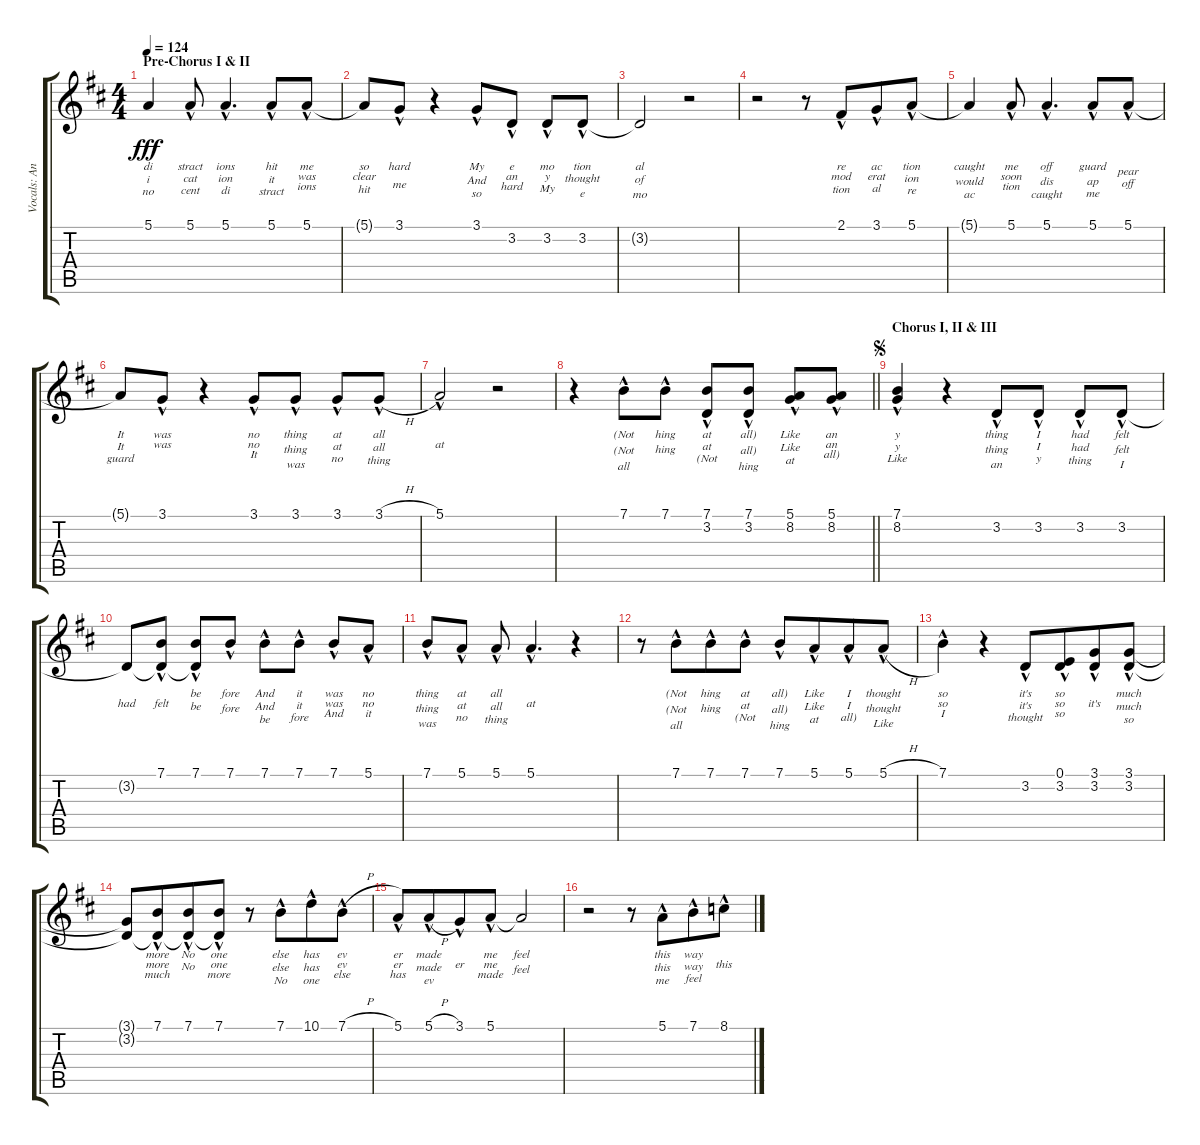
\track ("Vocals: Ann" "Vocals: An") {instrument lead2sawtooth}
\staff {score tabs}
\tuning (E4 B3 G3 D3 A2 E2) {hide}
\ts (4 4)
\section ("" "Pre-Chorus I & II")
\tempo 124
\clef g2
\ks d
5.1{t}.4{lyrics (0 "di") lyrics (1 "i") lyrics (2 "no") lyrics (3 "") lyrics (4 "") dy fff} 5.1{hac}.8{lyrics (0 "stract") lyrics (1 "cat") lyrics (2 "cent") lyrics (3 "") lyrics (4 "")} 5.1{hac}.4{d lyrics (0 "ions") lyrics (1 "ion") lyrics (2 "di") lyrics (3 "") lyrics (4 "")} 5.1{hac}.8{lyrics (0 "hit") lyrics (1 "it") lyrics (2 "stract") lyrics (3 "") lyrics (4 "")} 5.1{hac}.8{lyrics (0 "me") lyrics (1 "was") lyrics (2 "ions") lyrics (3 "") lyrics (4 "")} |
5.1{t}.8{lyrics (0 "so") lyrics (1 "clear") lyrics (2 "hit") lyrics (3 "") lyrics (4 "")} 3.1{hac}.8{lyrics (0 "hard") lyrics (1 "") lyrics (2 "me") lyrics (3 "") lyrics (4 "")} r.4 3.1{hac}.8{lyrics (0 "My") lyrics (1 "And") lyrics (2 "so") lyrics (3 "") lyrics (4 "")} 3.2{hac}.8{lyrics (0 "e") lyrics (1 "an") lyrics (2 "hard") lyrics (3 "") lyrics (4 "")} 3.2{hac}.8{lyrics (0 "mo") lyrics (1 "y") lyrics (2 "My") lyrics (3 "") lyrics (4 "")} 3.2{hac}.8{lyrics (0 "tion") lyrics (1 "thought") lyrics (2 "e") lyrics (3 "") lyrics (4 "")} |
3.2{t}.2{lyrics (0 "al") lyrics (1 "of") lyrics (2 "mo") lyrics (3 "") lyrics (4 "")} r.2 |
r.2 r.8 2.1{hac}.8{lyrics (0 "re") lyrics (1 "mod") lyrics (2 "tion") lyrics (3 "") lyrics (4 "") beam merge} 3.1{hac}.8{lyrics (0 "ac") lyrics (1 "erat") lyrics (2 "al") lyrics (3 "") lyrics (4 "")} 5.1{hac}.8{lyrics (0 "tion") lyrics (1 "ion") lyrics (2 "re") lyrics (3 "") lyrics (4 "")} |
5.1{t}.4{lyrics (0 "caught") lyrics (1 "would") lyrics (2 "ac") lyrics (3 "") lyrics (4 "")} 5.1{hac}.8{lyrics (0 "me") lyrics (1 "soon") lyrics (2 "tion") lyrics (3 "") lyrics (4 "")} 5.1{hac}.4{d lyrics (0 "off") lyrics (1 "dis") lyrics (2 "caught") lyrics (3 "") lyrics (4 "")} 5.1{hac}.8{lyrics (0 "guard") lyrics (1 "ap") lyrics (2 "me") lyrics (3 "") lyrics (4 "")} 5.1{hac}.8{lyrics (0 "") lyrics (1 "pear") lyrics (2 "off") lyrics (3 "") lyrics (4 "")} |
5.1{t}.8{lyrics (0 "It") lyrics (1 "It") lyrics (2 "guard") lyrics (3 "") lyrics (4 "")} 3.1{hac}.8{lyrics (0 "was") lyrics (1 "was") lyrics (2 "") lyrics (3 "") lyrics (4 "")} r.4 3.1{hac}.8{lyrics (0 "no") lyrics (1 "no") lyrics (2 "It") lyrics (3 "") lyrics (4 "")} 3.1{hac}.8{lyrics (0 "thing") lyrics (1 "thing") lyrics (2 "was") lyrics (3 "") lyrics (4 "")} 3.1{hac}.8{lyrics (0 "at") lyrics (1 "at") lyrics (2 "no") lyrics (3 "") lyrics (4 "")} 3.1{h hac}.8{lyrics (0 "all") lyrics (1 "all") lyrics (2 "thing") lyrics (3 "") lyrics (4 "")} |
5.1{hac}.2{lyrics (0 "") lyrics (1 "") lyrics (2 "at") lyrics (3 "") lyrics (4 "")} r.2 |
\barLineRight lightlight
r.4 7.1{hac}.8{lyrics (0 "(Not") lyrics (1 "(Not") lyrics (2 "all") lyrics (3 "") lyrics (4 "")} 7.1{hac}.8{lyrics (0 "hing") lyrics (1 "hing") lyrics (2 "") lyrics (3 "") lyrics (4 "")} (7.1{hac} 3.2{hac}).8{lyrics (0 "at") lyrics (1 "at") lyrics (2 "(Not") lyrics (3 "") lyrics (4 "")} (7.1{hac} 3.2{hac}).8{lyrics (0 "all)") lyrics (1 "all)") lyrics (2 "hing") lyrics (3 "") lyrics (4 "")} (5.1{hac} 8.2{hac}).8{lyrics (0 "Like") lyrics (1 "Like") lyrics (2 "at") lyrics (3 "") lyrics (4 "")} (5.1{hac} 8.2{hac}).8{lyrics (0 "an") lyrics (1 "an") lyrics (2 "all)") lyrics (3 "") lyrics (4 "")} |
\section ("" "Chorus I, II & III")
\jump segno
(7.1{hac} 8.2{hac}).4{lyrics (0 "y") lyrics (1 "y") lyrics (2 "Like") lyrics (3 "") lyrics (4 "")} r.4 3.2{hac}.8{lyrics (0 "thing") lyrics (1 "thing") lyrics (2 "an") lyrics (3 "") lyrics (4 "")} 3.2{hac}.8{lyrics (0 "I") lyrics (1 "I") lyrics (2 "y") lyrics (3 "") lyrics (4 "")} 3.2{hac}.8{lyrics (0 "had") lyrics (1 "had") lyrics (2 "thing") lyrics (3 "") lyrics (4 "")} 3.2{hac}.8{lyrics (0 "felt") lyrics (1 "felt") lyrics (2 "I") lyrics (3 "") lyrics (4 "")} |
3.2{t}.8{lyrics (0 "") lyrics (1 "") lyrics (2 "had") lyrics (3 "") lyrics (4 "")} (7.1{hac} 3.2{t}).8{lyrics (0 "") lyrics (1 "") lyrics (2 "felt") lyrics (3 "") lyrics (4 "")} (7.1{hac} 3.2{t}).8{lyrics (0 "be") lyrics (1 "be") lyrics (2 "") lyrics (3 "") lyrics (4 "")} 7.1{hac}.8{lyrics (0 "fore") lyrics (1 "fore") lyrics (2 "") lyrics (3 "") lyrics (4 "")} 7.1{hac}.8{lyrics (0 "And") lyrics (1 "And") lyrics (2 "be") lyrics (3 "") lyrics (4 "")} 7.1{hac}.8{lyrics (0 "it") lyrics (1 "it") lyrics (2 "fore") lyrics (3 "") lyrics (4 "")} 7.1{hac}.8{lyrics (0 "was") lyrics (1 "was") lyrics (2 "And") lyrics (3 "") lyrics (4 "")} 5.1{hac}.8{lyrics (0 "no") lyrics (1 "no") lyrics (2 "it") lyrics (3 "") lyrics (4 "")} |
7.1{hac}.8{lyrics (0 "thing") lyrics (1 "thing") lyrics (2 "was") lyrics (3 "") lyrics (4 "")} 5.1{hac}.8{lyrics (0 "at") lyrics (1 "at") lyrics (2 "no") lyrics (3 "") lyrics (4 "")} 5.1{hac}.8{lyrics (0 "all") lyrics (1 "all") lyrics (2 "thing") lyrics (3 "") lyrics (4 "")} 5.1{hac}.4{d lyrics (0 "") lyrics (1 "") lyrics (2 "at") lyrics (3 "") lyrics (4 "")} r.4 |
r.8 7.1{hac}.8{lyrics (0 "(Not") lyrics (1 "(Not") lyrics (2 "all") lyrics (3 "") lyrics (4 "") beam merge} 7.1{hac}.8{lyrics (0 "hing") lyrics (1 "hing") lyrics (2 "") lyrics (3 "") lyrics (4 "")} 7.1{hac}.8{lyrics (0 "at") lyrics (1 "at") lyrics (2 "(Not") lyrics (3 "") lyrics (4 "") beam split} 7.1{hac}.8{lyrics (0 "all)") lyrics (1 "all)") lyrics (2 "hing") lyrics (3 "") lyrics (4 "")} 5.1{hac}.8{lyrics (0 "Like") lyrics (1 "Like") lyrics (2 "at") lyrics (3 "") lyrics (4 "") beam merge} 5.1{hac}.8{lyrics (0 "I") lyrics (1 "I") lyrics (2 "all)") lyrics (3 "") lyrics (4 "")} 5.1{h hac}.8{lyrics (0 "thought") lyrics (1 "thought") lyrics (2 "Like") lyrics (3 "") lyrics (4 "")} |
7.1{hac}.4{lyrics (0 "so") lyrics (1 "so") lyrics (2 "I") lyrics (3 "") lyrics (4 "")} r.4 3.2{hac}.8{lyrics (0 "it's") lyrics (1 "it's") lyrics (2 "thought") lyrics (3 "") lyrics (4 "") beam merge} (0.1{hac} 3.2{hac}).8{lyrics (0 "so") lyrics (1 "so") lyrics (2 "so") lyrics (3 "") lyrics (4 "") beam merge} (3.1{hac} 3.2{hac}).8{lyrics (0 "") lyrics (1 "") lyrics (2 "it's") lyrics (3 "") lyrics (4 "") beam merge} (3.1{hac} 3.2{hac}).8{lyrics (0 "much") lyrics (1 "much") lyrics (2 "so") lyrics (3 "") lyrics (4 "")} |
(3.1{t} 3.2{t}).8{lyrics (0 "") lyrics (1 "") lyrics (2 "") lyrics (3 "") lyrics (4 "")} (7.1{hac} 3.2{t}).8{lyrics (0 "more") lyrics (1 "more") lyrics (2 "much") lyrics (3 "") lyrics (4 "") beam merge} (7.1{hac} 3.2{t}).8{lyrics (0 "No") lyrics (1 "No") lyrics (2 "") lyrics (3 "") lyrics (4 "")} (7.1{hac} 3.2{t}).8{lyrics (0 "one") lyrics (1 "one") lyrics (2 "more") lyrics (3 "") lyrics (4 "")} r.8 7.1{hac}.8{lyrics (0 "else") lyrics (1 "else") lyrics (2 "No") lyrics (3 "") lyrics (4 "") beam merge} 10.1{hac}.8{lyrics (0 "has") lyrics (1 "has") lyrics (2 "one") lyrics (3 "") lyrics (4 "")} 7.1{h hac}.8{lyrics (0 "ev") lyrics (1 "ev") lyrics (2 "else") lyrics (3 "") lyrics (4 "")} |
5.1{hac}.8{lyrics (0 "er") lyrics (1 "er") lyrics (2 "has") lyrics (3 "") lyrics (4 "")} 5.1{h hac}.8{lyrics (0 "made") lyrics (1 "made") lyrics (2 "ev") lyrics (3 "") lyrics (4 "") beam merge} 3.1{hac}.8{lyrics (0 "") lyrics (1 "") lyrics (2 "er") lyrics (3 "") lyrics (4 "")} 5.1{hac}.8{lyrics (0 "me") lyrics (1 "me") lyrics (2 "made") lyrics (3 "") lyrics (4 "")} 5.1{t}.2{lyrics (0 "feel") lyrics (1 "feel") lyrics (2 "") lyrics (3 "") lyrics (4 "")} |
r.2 r.8 5.1{hac}.8{lyrics (0 "this") lyrics (1 "this") lyrics (2 "me") lyrics (3 "") lyrics (4 "") beam merge} 7.1{hac}.8{lyrics (0 "way") lyrics (1 "way") lyrics (2 "feel") lyrics (3 "") lyrics (4 "")} 8.1{hac}.8{lyrics (0 "") lyrics (1 "") lyrics (2 "this") lyrics (3 "") lyrics (4 "")}
